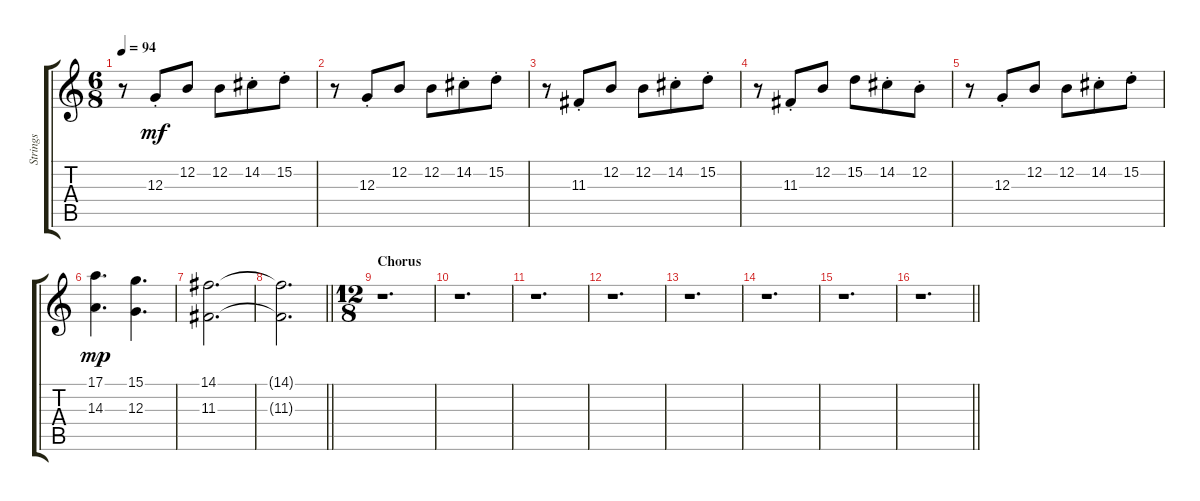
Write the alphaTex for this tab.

\track ("Strings" "Strings") {instrument stringensemble1}
\staff {score tabs}
\tuning (E4 B3 G3 D3 A2 E2) {hide}
\ts (6 8)
\tempo 94
\clef g2
\ks c
r.8{dy mf} 12.3{st}.8 12.2.8 12.2.8 14.2{st}.8 15.2{st}.8 |
r.8 12.3{st}.8 12.2.8 12.2.8 14.2{st}.8 15.2{st}.8 |
r.8 11.3{st}.8 12.2.8 12.2.8 14.2{st}.8 15.2{st}.8 |
r.8 11.3{st}.8 12.2.8 15.2.8 14.2{st}.8 12.2{st}.8 |
r.8 12.3{st}.8 12.2.8 12.2.8 14.2{st}.8 15.2{st}.8 |
(17.1 14.3).4{d dy mp} (15.1 12.3).4{d} |
(14.1 11.3).2{d} |
\barLineRight lightlight
(14.1{t} 11.3{t}).2{d} |
\ts (12 8)
\section ("" "Chorus")
r.1{d} |
r.1{d} |
r.1{d} |
r.1{d} |
r.1{d} |
r.1{d} |
r.1{d} |
\barLineRight lightlight
r.1{d}
